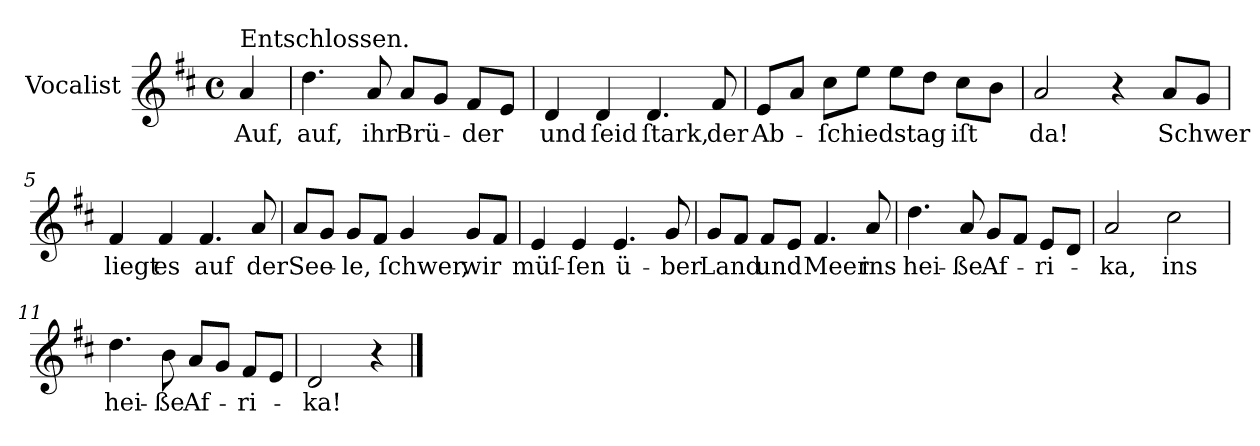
**kern	**text
*part1	*part1
*staff1	*staff1
*I"Vocalist	*
*clefG2	*
*k[f#c#]	*
*D:	*
*M4/4	*
*met(c)	*
=	=
!LO:TX:a:t=Entschlossen.	!
4a	Auf,
=1	=1
4.dd	auf,
8a	ihr
8aL	Brü-
8gJ	.
8f#L	-der
8eJ	.
=2	=2
4d	und
4d	ſeid
4.d	ſtark,
8f#	der
=3	=3
8eL	Ab-
8aJ	.
8cc#L	-ſchiedstag
8eeJ	.
8eeL	.
8ddJ	.
8cc#L	iſt
8bJ	.
=4	=4
2a	da!
4r	.
8aL	Schwer
8gJ	.
=5	=5
4f#	liegt
4f#	es
4.f#	auf
8a	der
=6	=6
8aL	See-
8gJ	.
8gL	-le,
8f#J	.
4g	ſchwer,
8gL	wir
8f#J	.
=7	=7
4e	müſ-
4e	-ſen
4.e	ü-
8g	-ber
=8	=8
8gL	Land
8f#J	.
8f#L	und
8eJ	.
4.f#	Meer
8a	ins
=9	=9
4.dd	hei-
8a	-ße
8gL	Af-
8f#J	.
8eL	-ri-
8dJ	.
=10	=10
2a	-ka,
2cc#	ins
=11	=11
4.dd	hei-
8b	-ße
8aL	Af-
8gJ	.
8f#L	-ri-
8eJ	.
=12	=12
2d	-ka!
4r	.
==	==
*-	*-
